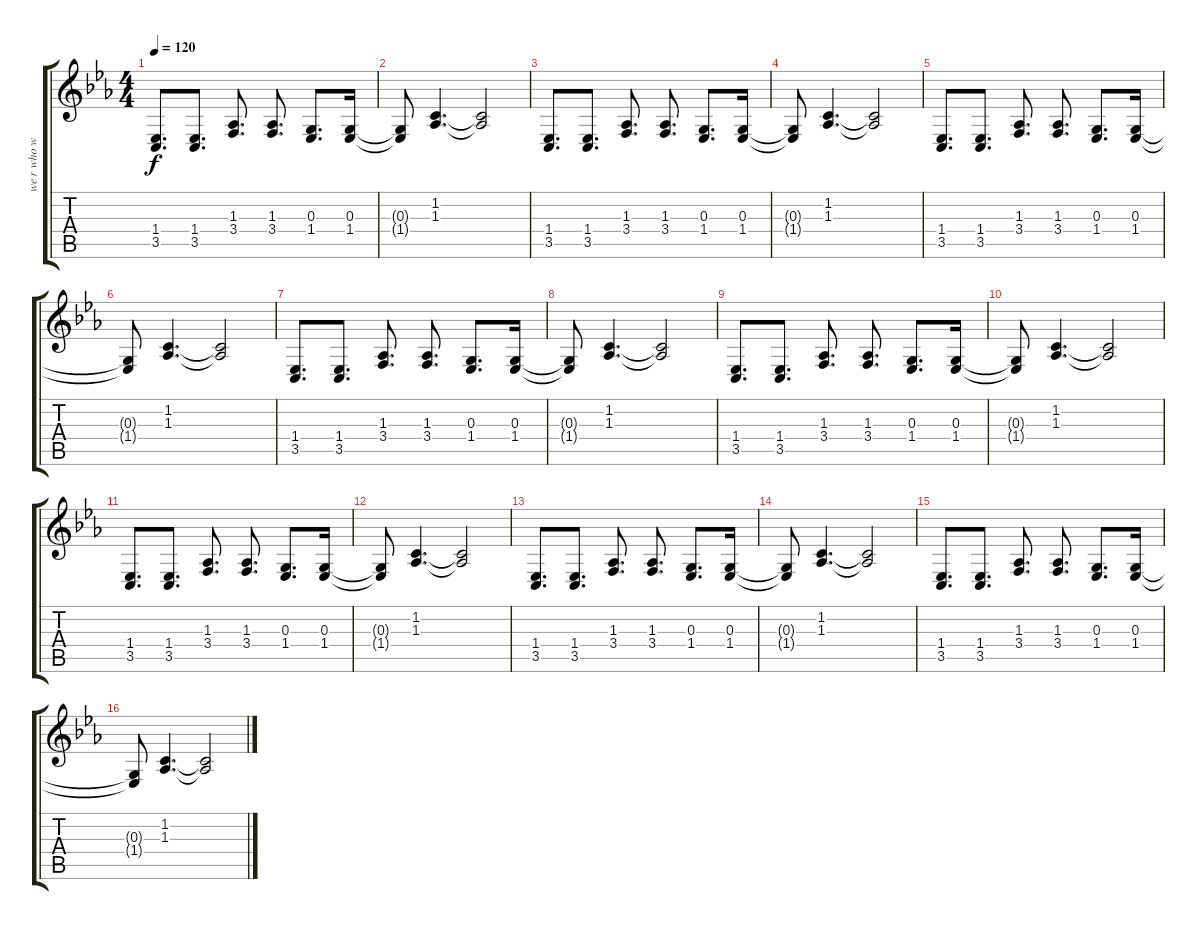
\track ("we r who we r" "we r who w") {instrument lead2sawtooth}
\staff {score tabs}
\tuning (E4 B3 G3 D3 A2 E2) {hide}
\ts (4 4)
\tempo 120
\clef g2
\ks cminor
(1.4 3.5).8{d dy f} (1.4 3.5).8{d} (1.3 3.4).8{d} (1.3 3.4).8{d} (0.3 1.4).8{d} (0.3 1.4).16 |
(0.3{t} 1.4{t}).8 (1.2 1.3).4{d} (1.2{t} 1.3{t}).2 |
(1.4 3.5).8{d} (1.4 3.5).8{d} (1.3 3.4).8{d} (1.3 3.4).8{d} (0.3 1.4).8{d} (0.3 1.4).16 |
(0.3{t} 1.4{t}).8 (1.2 1.3).4{d} (1.2{t} 1.3{t}).2 |
(1.4 3.5).8{d} (1.4 3.5).8{d} (1.3 3.4).8{d} (1.3 3.4).8{d} (0.3 1.4).8{d} (0.3 1.4).16 |
(0.3{t} 1.4{t}).8 (1.2 1.3).4{d} (1.2{t} 1.3{t}).2 |
(1.4 3.5).8{d} (1.4 3.5).8{d} (1.3 3.4).8{d} (1.3 3.4).8{d} (0.3 1.4).8{d} (0.3 1.4).16 |
(0.3{t} 1.4{t}).8 (1.2 1.3).4{d} (1.2{t} 1.3{t}).2 |
(1.4 3.5).8{d} (1.4 3.5).8{d} (1.3 3.4).8{d} (1.3 3.4).8{d} (0.3 1.4).8{d} (0.3 1.4).16 |
(0.3{t} 1.4{t}).8 (1.2 1.3).4{d} (1.2{t} 1.3{t}).2 |
(1.4 3.5).8{d} (1.4 3.5).8{d} (1.3 3.4).8{d} (1.3 3.4).8{d} (0.3 1.4).8{d} (0.3 1.4).16 |
(0.3{t} 1.4{t}).8 (1.2 1.3).4{d} (1.2{t} 1.3{t}).2 |
(1.4 3.5).8{d} (1.4 3.5).8{d} (1.3 3.4).8{d} (1.3 3.4).8{d} (0.3 1.4).8{d} (0.3 1.4).16 |
(0.3{t} 1.4{t}).8 (1.2 1.3).4{d} (1.2{t} 1.3{t}).2 |
(1.4 3.5).8{d} (1.4 3.5).8{d} (1.3 3.4).8{d} (1.3 3.4).8{d} (0.3 1.4).8{d} (0.3 1.4).16 |
(0.3{t} 1.4{t}).8 (1.2 1.3).4{d} (1.2{t} 1.3{t}).2
